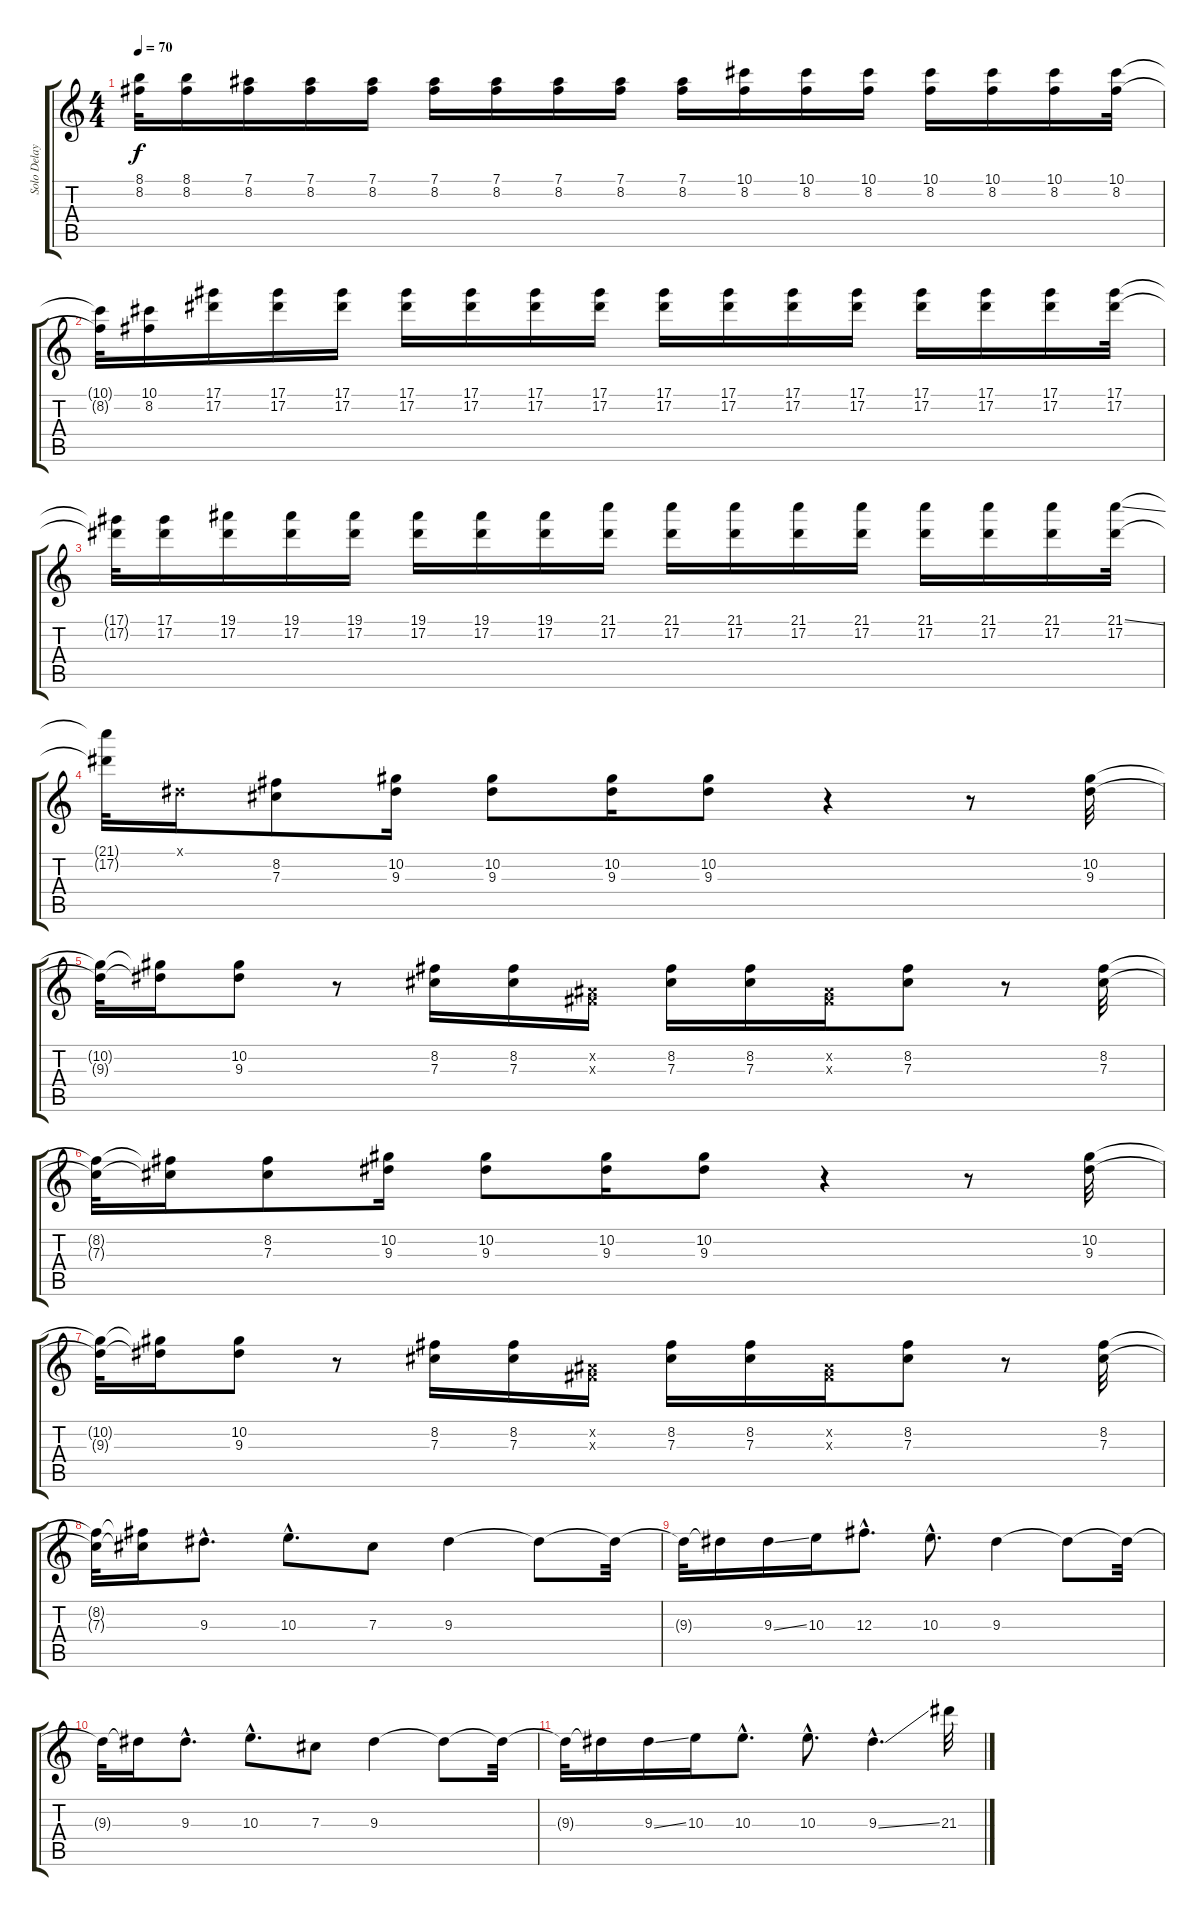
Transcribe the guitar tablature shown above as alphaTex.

\track ("Solo Delay" "Solo Delay") {instrument distortionguitar}
\staff {score tabs}
\tuning (Eb4 Bb3 Gb3 Db3 Ab2 Eb2) {hide}
\ts (4 4)
\tempo 70
\clef g2
\ks c
(8.1{t} 8.2{t}).32{dy f} (8.1 8.2).16 (7.1 8.2).16 (7.1 8.2).16 (7.1 8.2).16 (7.1 8.2).16 (7.1 8.2).16 (7.1 8.2).16 (7.1 8.2).16 (7.1 8.2).16 (10.1 8.2).16 (10.1 8.2).16 (10.1 8.2).16 (10.1 8.2).16 (10.1 8.2).16 (10.1 8.2).16 (10.1 8.2).32 |
(10.1{t} 8.2{t}).32 (10.1 8.2).16 (17.1 17.2).16 (17.1 17.2).16 (17.1 17.2).16 (17.1 17.2).16 (17.1 17.2).16 (17.1 17.2).16 (17.1 17.2).16 (17.1 17.2).16 (17.1 17.2).16 (17.1 17.2).16 (17.1 17.2).16 (17.1 17.2).16 (17.1 17.2).16 (17.1 17.2).16 (17.1 17.2).32 |
(17.1{t} 17.2{t}).32 (17.1 17.2).16 (19.1 17.2).16 (19.1 17.2).16 (19.1 17.2).16 (19.1 17.2).16 (19.1 17.2).16 (19.1 17.2).16 (21.1 17.2).16 (21.1 17.2).16 (21.1 17.2).16 (21.1 17.2).16 (21.1 17.2).16 (21.1 17.2).16 (21.1 17.2).16 (21.1 17.2).16 (21.1{ss} 17.2).32 |
(21.1{t} 17.2{t}).32 0.1{x}.16 (8.2 7.3).8 (10.2 9.3).16 (10.2 9.3).8 (10.2 9.3).16 (10.2 9.3).8 r.4 r.8 (10.2 9.3).32 |
(10.2{t} 9.3{t}).32 (10.2{t} 9.3{t}).16 (10.2 9.3).8 r.8 (8.2 7.3).16 (8.2 7.3).16 (0.2{x} 0.3{x}).16 (8.2 7.3).16 (8.2 7.3).16 (0.2{x} 0.3{x}).16 (8.2 7.3).8 r.8 (8.2 7.3).32 |
(8.2{t} 7.3{t}).32 (8.2{t} 7.3{t}).16 (8.2 7.3).8 (10.2 9.3).16 (10.2 9.3).8 (10.2 9.3).16 (10.2 9.3).8 r.4 r.8 (10.2 9.3).32 |
(10.2{t} 9.3{t}).32 (10.2{t} 9.3{t}).16 (10.2 9.3).8 r.8 (8.2 7.3).16 (8.2 7.3).16 (0.2{x} 0.3{x}).16 (8.2 7.3).16 (8.2 7.3).16 (0.2{x} 0.3{x}).16 (8.2 7.3).8 r.8 (8.2 7.3).32 |
(8.2{t} 7.3{t}).32 (8.2{t} 7.3{t}).16 9.3{hac}.8{d} 10.3{hac}.8{d} 7.3.8 9.3.4 9.3{t}.8 9.3{t}.32 |
9.3{t}.32 9.3{t}.16 9.3{ss}.16 10.3.16 12.3{hac}.8{d} 10.3{hac}.8{d} 9.3.4 9.3{t}.8 9.3{t}.32 |
9.3{t}.32 9.3{t}.16 9.3{hac}.8{d} 10.3{hac}.8{d} 7.3.8 9.3.4 9.3{t}.8 9.3{t}.32 |
9.3{t}.32 9.3{t}.16 9.3{ss}.16 10.3.16 10.3{hac}.8{d} 10.3{hac}.8{d} 9.3{ss hac}.4{d} 21.3.32
